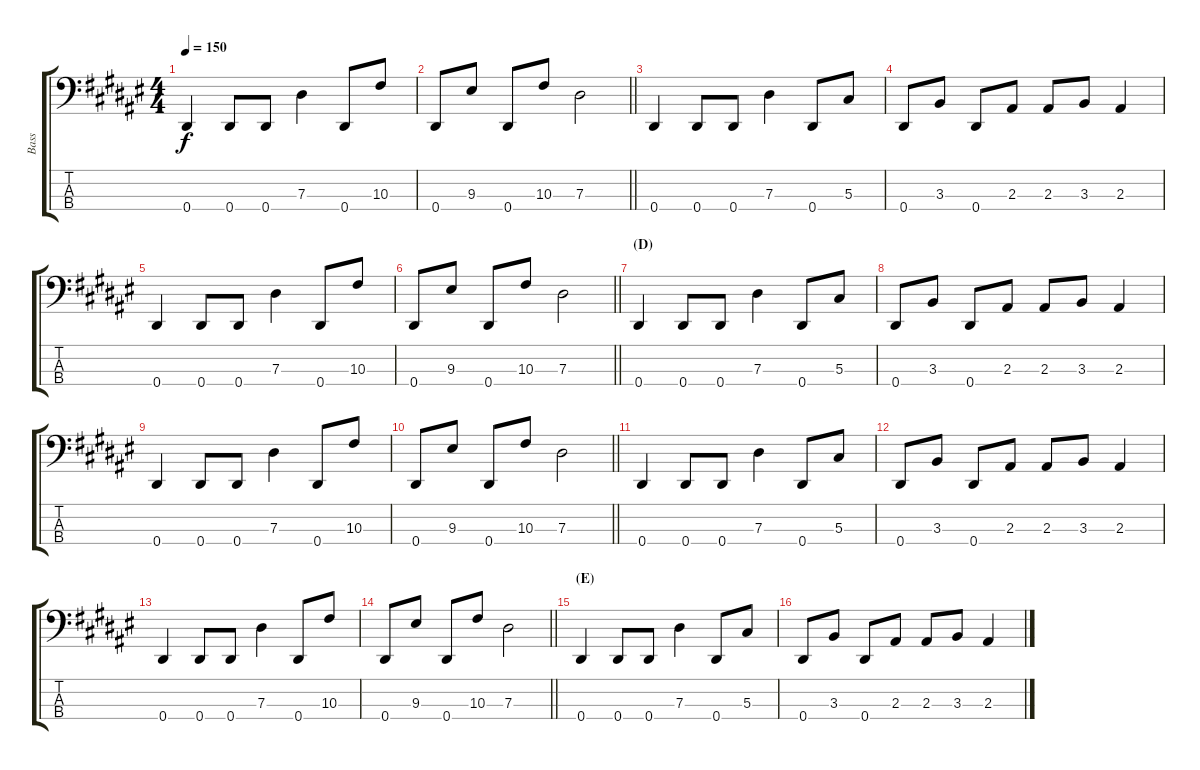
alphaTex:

\track ("Bass" "Bass") {instrument electricbasspick}
\staff {score tabs}
\tuning (Gb2 Db2 Ab1 Eb1) {hide}
\ts (4 4)
\tempo 150
\clef f4
\ks f#
0.4.4{dy f} 0.4.8 0.4.8 7.3.4 0.4.8 10.3.8 |
\barLineRight lightlight
0.4.8 9.3.8 0.4.8 10.3.8 7.3.2 |
0.4.4 0.4.8 0.4.8 7.3.4 0.4.8 5.3.8 |
0.4.8 3.3.8 0.4.8 2.3.8 2.3.8 3.3.8 2.3.4 |
0.4.4 0.4.8 0.4.8 7.3.4 0.4.8 10.3.8 |
\barLineRight lightlight
0.4.8 9.3.8 0.4.8 10.3.8 7.3.2 |
\section ("" "(D)")
0.4.4 0.4.8 0.4.8 7.3.4 0.4.8 5.3.8 |
0.4.8 3.3.8 0.4.8 2.3.8 2.3.8 3.3.8 2.3.4 |
0.4.4 0.4.8 0.4.8 7.3.4 0.4.8 10.3.8 |
\barLineRight lightlight
0.4.8 9.3.8 0.4.8 10.3.8 7.3.2 |
0.4.4 0.4.8 0.4.8 7.3.4 0.4.8 5.3.8 |
0.4.8 3.3.8 0.4.8 2.3.8 2.3.8 3.3.8 2.3.4 |
0.4.4 0.4.8 0.4.8 7.3.4 0.4.8 10.3.8 |
\barLineRight lightlight
0.4.8 9.3.8 0.4.8 10.3.8 7.3.2 |
\section ("" "(E)")
0.4.4 0.4.8 0.4.8 7.3.4 0.4.8 5.3.8 |
0.4.8 3.3.8 0.4.8 2.3.8 2.3.8 3.3.8 2.3.4
